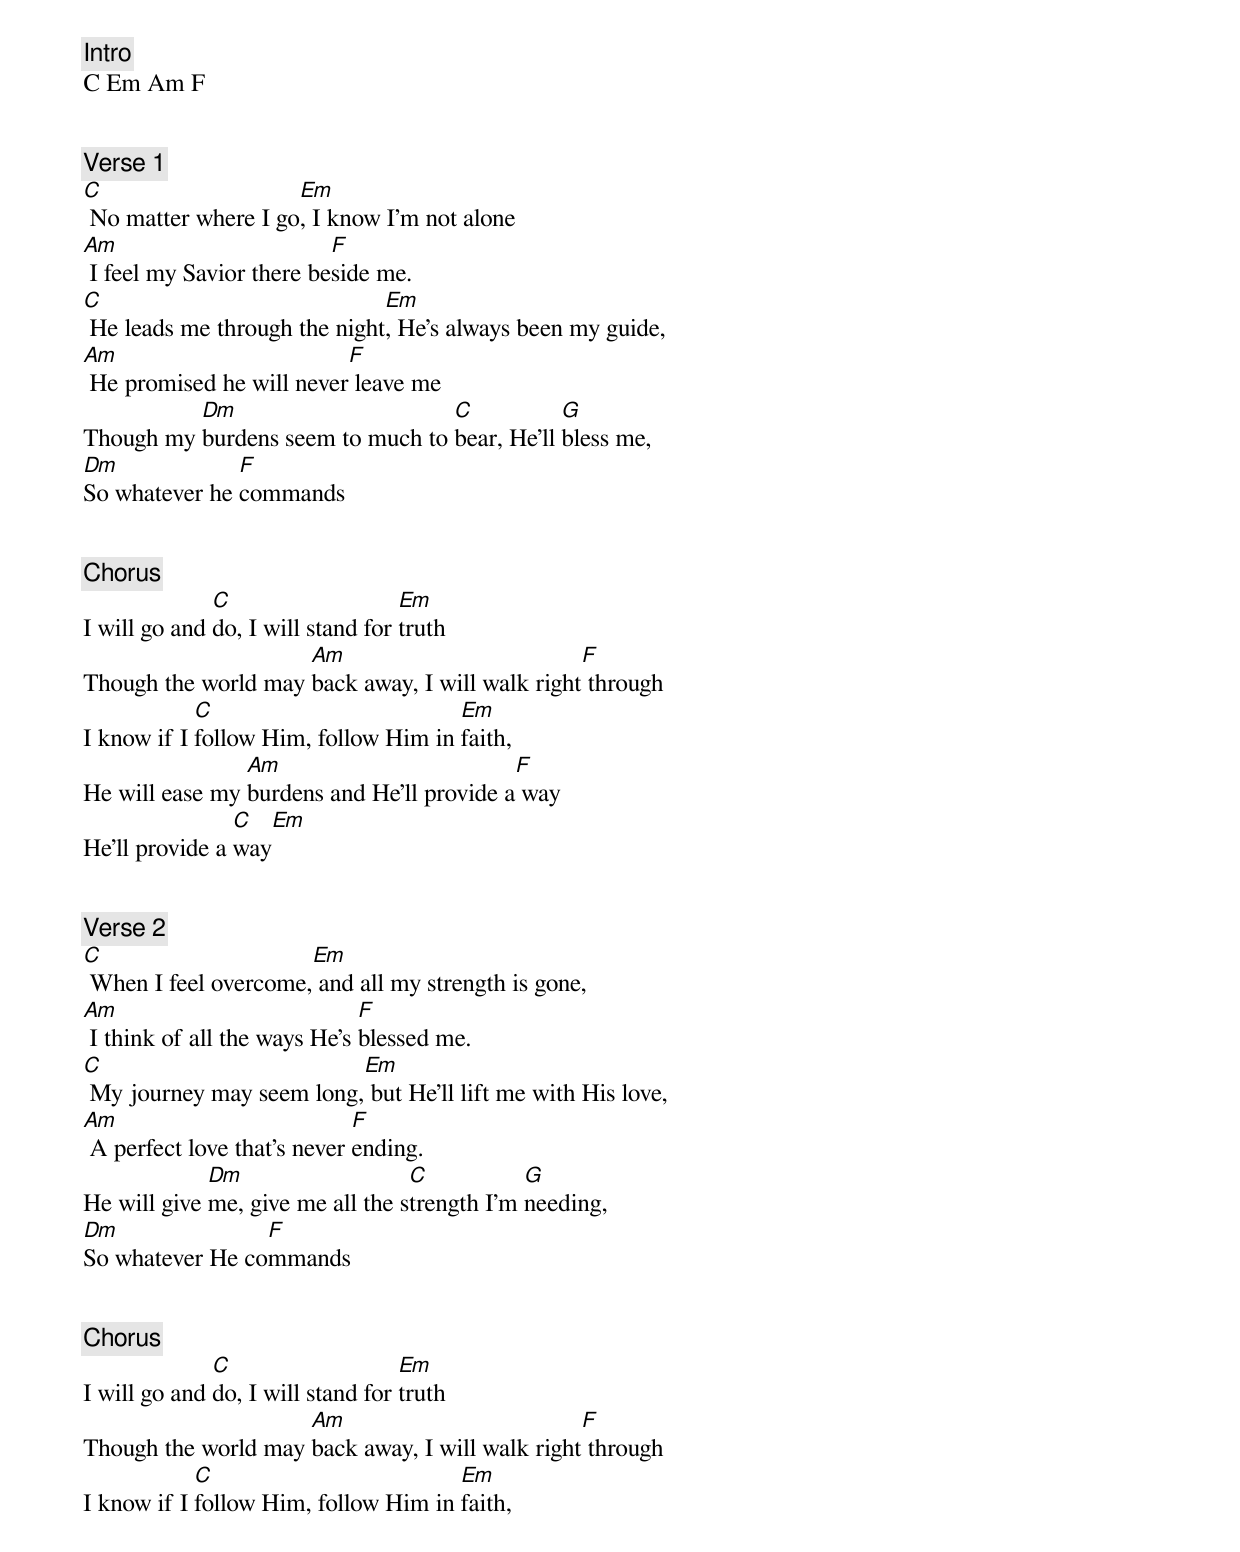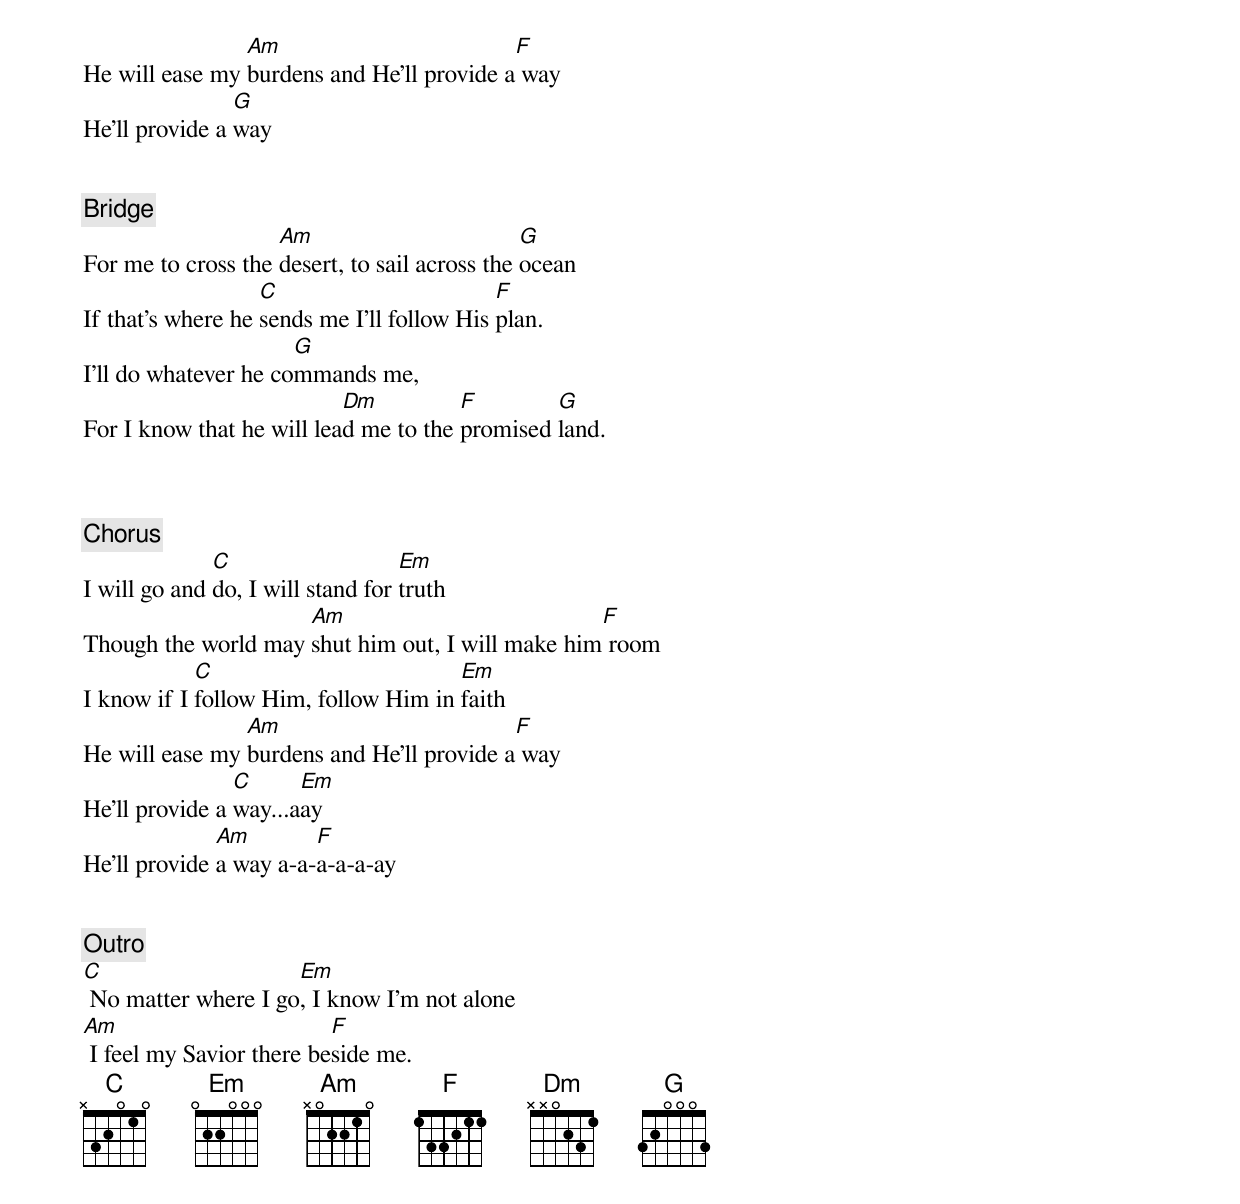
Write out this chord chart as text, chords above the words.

[Intro]
C Em Am F


[Verse 1]
C                    Em
 No matter where I go, I know I'm not alone
Am                        F
 I feel my Savior there beside me.
C                             Em
 He leads me through the night, He's always been my guide,
Am                        F
 He promised he will never leave me
          Dm                      C           G
Though my burdens seem to much to bear, He'll bless me,
Dm             F
So whatever he commands


[Chorus]
              C                    Em
I will go and do, I will stand for truth
                     Am                          F
Though the world may back away, I will walk right through
            C                         Em
I know if I follow Him, follow Him in faith,
                Am                         F
He will ease my burdens and He'll provide a way
                C      Em
He'll provide a way


[Verse 2]
C                     Em
 When I feel overcome, and all my strength is gone,
Am                            F
 I think of all the ways He's blessed me.
C                         Em
 My journey may seem long, but He'll lift me with His love,
Am                           F
 A perfect love that's never ending.
             Dm                   C           G
He will give me, give me all the strength I'm needing,
Dm               F
So whatever He commands


[Chorus]
              C                    Em
I will go and do, I will stand for truth
                     Am                          F
Though the world may back away, I will walk right through
            C                         Em
I know if I follow Him, follow Him in faith,
                Am                         F
He will ease my burdens and He'll provide a way
                G
He'll provide a way


[Bridge]
                    Am                         G
For me to cross the desert, to sail across the ocean
                   C                        F
If that's where he sends me I'll follow His plan.
                      G
I'll do whatever he commands me,
                           Dm          F        G
For I know that he will lead me to the promised land.



[Chorus]
              C                    Em
I will go and do, I will stand for truth
                     Am                           F
Though the world may shut him out, I will make him room
            C                         Em
I know if I follow Him, follow Him in faith
                Am                         F
He will ease my burdens and He'll provide a way
                C      Em
He'll provide a way...aay
              Am        F
He'll provide a way a-a-a-a-a-ay


[Outro]
C                    Em
 No matter where I go, I know I'm not alone
Am                        F
 I feel my Savior there beside me.
